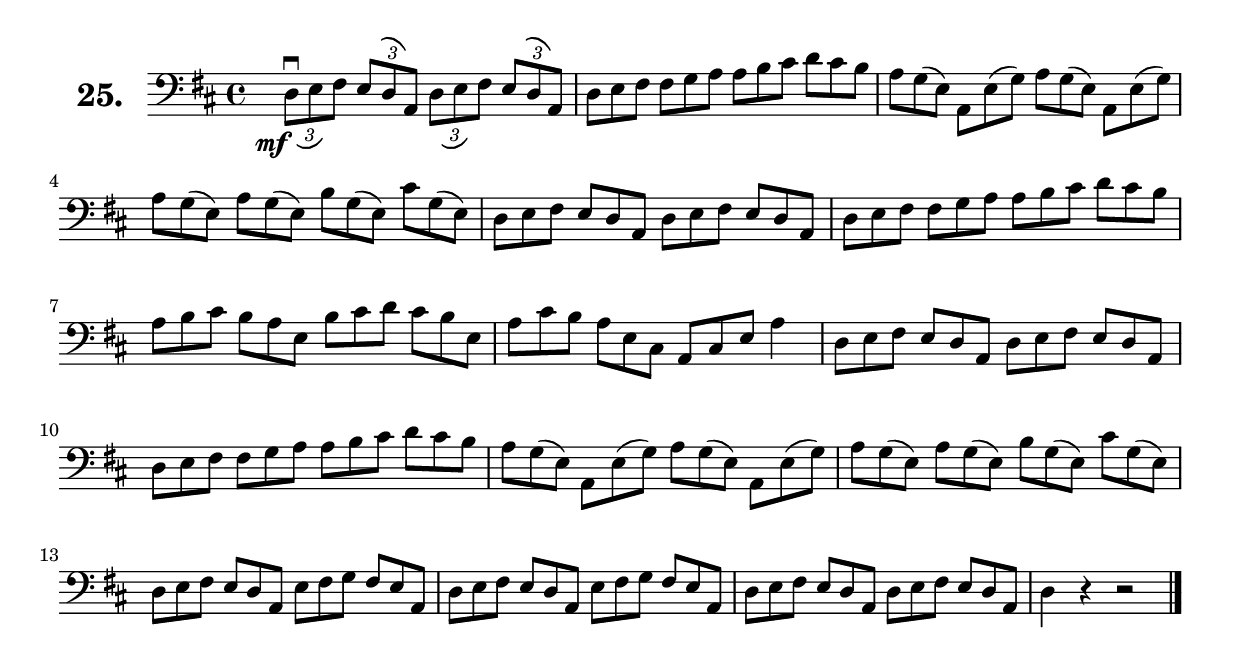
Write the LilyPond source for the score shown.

\version "2.18.2"

\include "../global-files/tuplet-bow.ily"

\score {
  \new StaffGroup = "" \with {
    instrumentName = \markup { \bold \huge { \larger "25." }}
  }
  <<
    \new Staff = "celloI"
    \relative c {
      \clef bass
      \key d \major
      \time 4/4

      \tuplet 3/2 4 {

      % move dynamic to the left:
      \once \override DynamicText.X-offset =
        #(lambda (grob)
           (- (ly:self-alignment-interface::x-aligned-on-self grob)
           1.2))

        d8\downbow\mf e fis e d a d e fis e d a | %01
        \omit TupletNumber
        \override TupletBracket.stencil = ##f

        d e fis fis g a a b cis d cis b         | %02
        a g( e) a, e'( g) a g( e) a, e'( g)     | %03
        a g( e) a g( e) b' g( e) cis' g( e)     | %04
        d e fis e d a d e fis e d a             | %05
        d e fis fis g a a b cis d cis b         | %06
        a b cis b a e b' cis d cis b e,         | %07
        a cis b a e cis a cis e } a4            | %08

      \tuplet 3/2 4 { 
        \omit TupletNumber
        d,8 e fis e d a d e fis e d a           | %09
        d e fis fis g a a b cis d cis b         | %10
        a g( e) a, e'( g) a g( e) a, e'( g)     | %11
        a g( e) a g( e) b' g( e) cis' g( e)     | %12
        d e fis e d a e' fis g fis e a,         | %13
        d e fis e d a e' fis g fis e a,         | %14
        d e fis e d a d e fis e d a             | %15
      }
      d4 r r2 \bar "|."                         | %16

    }
  >>
  \layout {
    \printTupletBow
  }
  \midi {}
  \header {
    composer = "Sebastian Lee"
    %opus = "Op. 70"
  }
}
